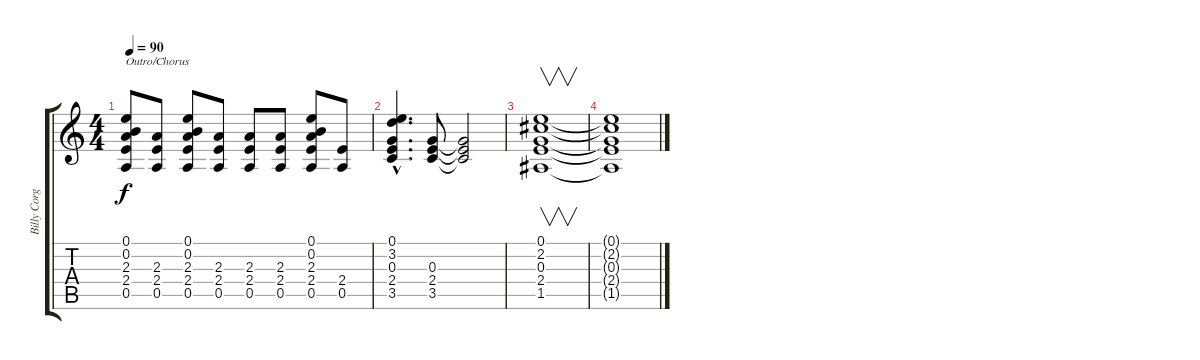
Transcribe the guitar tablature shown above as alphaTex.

\track ("Billy Corgan" "Billy Corg") {instrument electricguitarclean}
\staff {score tabs}
\tuning (E4 B3 G3 D3 A2 E2) {hide}
\ts (4 4)
\tempo 90
\clef g2
\ks c
(0.1 0.2 2.3 2.4 0.5).8{txt "Outro/Chorus" dy f} (2.3 2.4 0.5).8 (0.1 0.2 2.3 2.4 0.5).8 (2.3 2.4 0.5).8 (2.3 2.4 0.5).8 (2.3 2.4 0.5).8 (0.1 0.2 2.3 2.4 0.5).8 (2.4 0.5).8 |
(0.1{hac} 3.2{hac} 0.3{hac} 2.4{hac} 3.5{hac}).4{d} (0.3 2.4 3.5).8 (0.3{t} 2.4{t} 3.5{t}).2 |
(0.1 2.2 0.3 2.4 1.5).1{v} |
(0.1{t} 2.2{t} 0.3{t} 2.4{t} 1.5{t}).1
